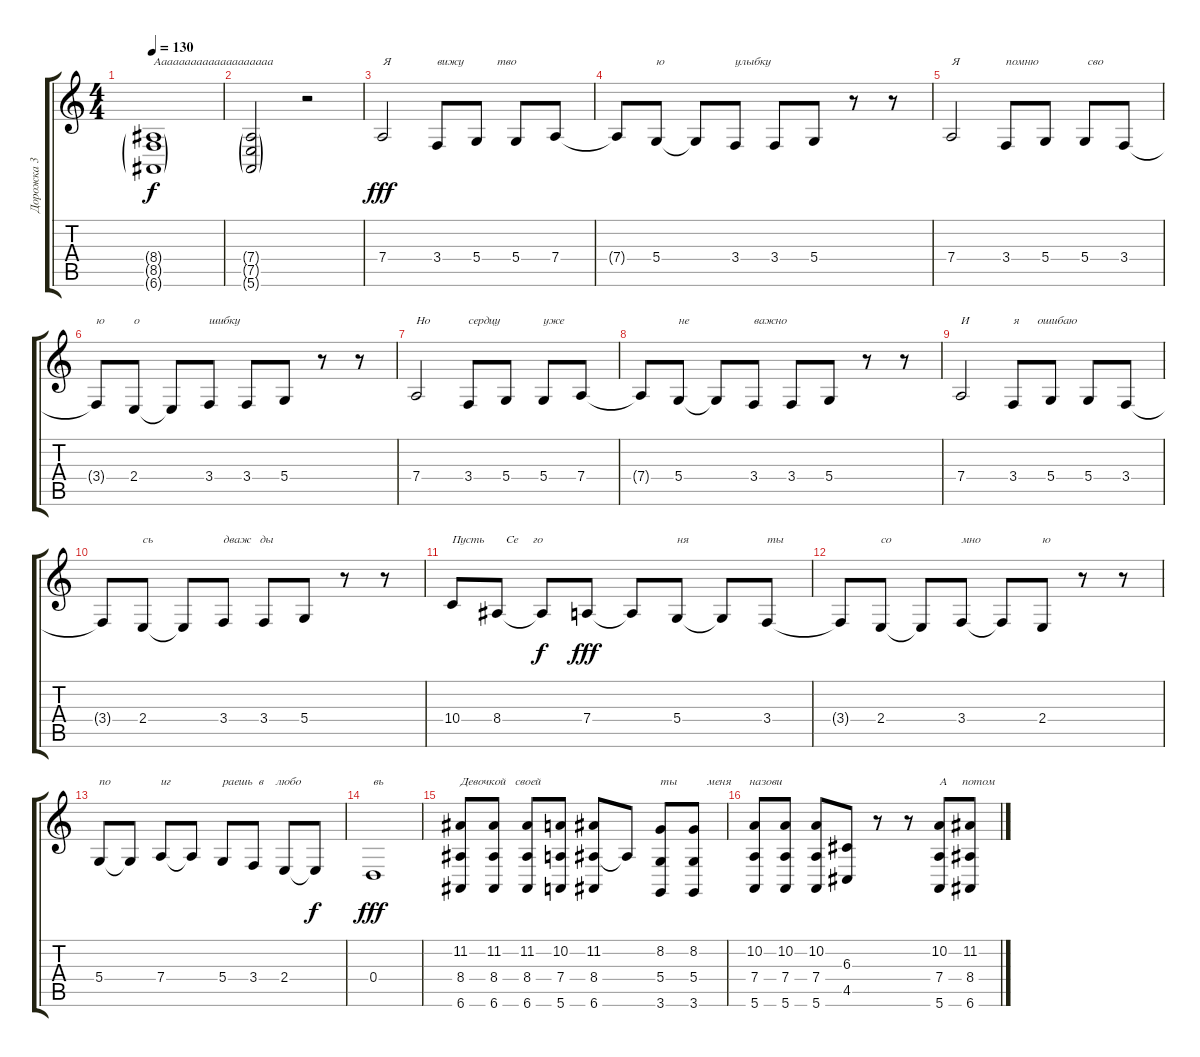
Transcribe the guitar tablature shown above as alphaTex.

\track ("Дорожка 3" "Дорожка 3") {instrument bassoon}
\staff {score tabs}
\tuning (E4 B3 G3 D3 A2 E2) {hide}
\ts (4 4)
\tempo 130
\clef g2
\ks c
(8.4{g} 8.5{g} 6.6{g}).1{txt "Аааааааааааааааааааа" dy f} |
(7.4{g} 7.5{g} 5.6{g}).2 r.2 |
7.4.2{txt "Я" dy fff} 3.4.8{txt "вижу           тво"} 5.4.8 5.4.8 7.4.8 |
7.4{t}.8 5.4.8{txt "ю"} 5.4{t}.8 3.4.8{txt "улыбку"} 3.4.8 5.4.8 r.8 r.8 |
7.4.2{txt "Я"} 3.4.8{txt "помню"} 5.4.8 5.4.8{txt " сво"} 3.4.8 |
3.4{t}.8{txt "ю"} 2.4.8{txt "о"} 2.4{t}.8 3.4.8{txt "шибку"} 3.4.8 5.4.8 r.8 r.8 |
7.4.2{txt "Но"} 3.4.8{txt "сердцу"} 5.4.8 5.4.8{txt "уже"} 7.4.8 |
7.4{t}.8 5.4.8{txt "не"} 5.4{t}.8 3.4.8{txt "важно"} 3.4.8 5.4.8 r.8 r.8 |
7.4.2{txt "И"} 3.4.8{txt "я      ошибаю"} 5.4.8 5.4.8 3.4.8 |
3.4{t}.8 2.4.8{txt "сь"} 2.4{t}.8 3.4.8{txt "дваж   ды"} 3.4.8 5.4.8 r.8 r.8 |
10.4.8{txt "Пусть"} 8.4.8{txt "   Се     го"} 8.4{t}.8{dy f} 7.4.8{dy fff} 7.4{t}.8 5.4.8{txt "ня"} 5.4{t}.8 3.4.8{txt "ты"} |
3.4{t}.8 2.4.8{txt "со"} 2.4{t}.8 3.4.8{txt "мно"} 3.4{t}.8 2.4.8{txt "ю"} r.8 r.8 |
5.4.8{txt "по"} 5.4{t}.8 7.4.8{txt "иг"} 7.4{t}.8 5.4.8{txt "раешь  в    любо"} 3.4.8 2.4.8 2.4{t}.8{dy f} |
0.4.1{txt "вь" dy fff} |
(11.2 8.4 6.6).8{txt "Девочкой   своей"} (11.2 8.4 6.6).8 (11.2 8.4 6.6).8 (10.2 7.4 5.6).8 (11.2 8.4 6.6).8 8.4{t}.8 (8.2 5.4 3.6).8{txt "ты          меня      назови"} (8.2 5.4 3.6).8 |
(10.2 7.4 5.6).8 (10.2 7.4 5.6).8 (10.2 7.4 5.6).8 (6.3 4.5).8 r.8 r.8 (10.2 7.4 5.6).8{txt "А     потом       "} (11.2 8.4 6.6).8
